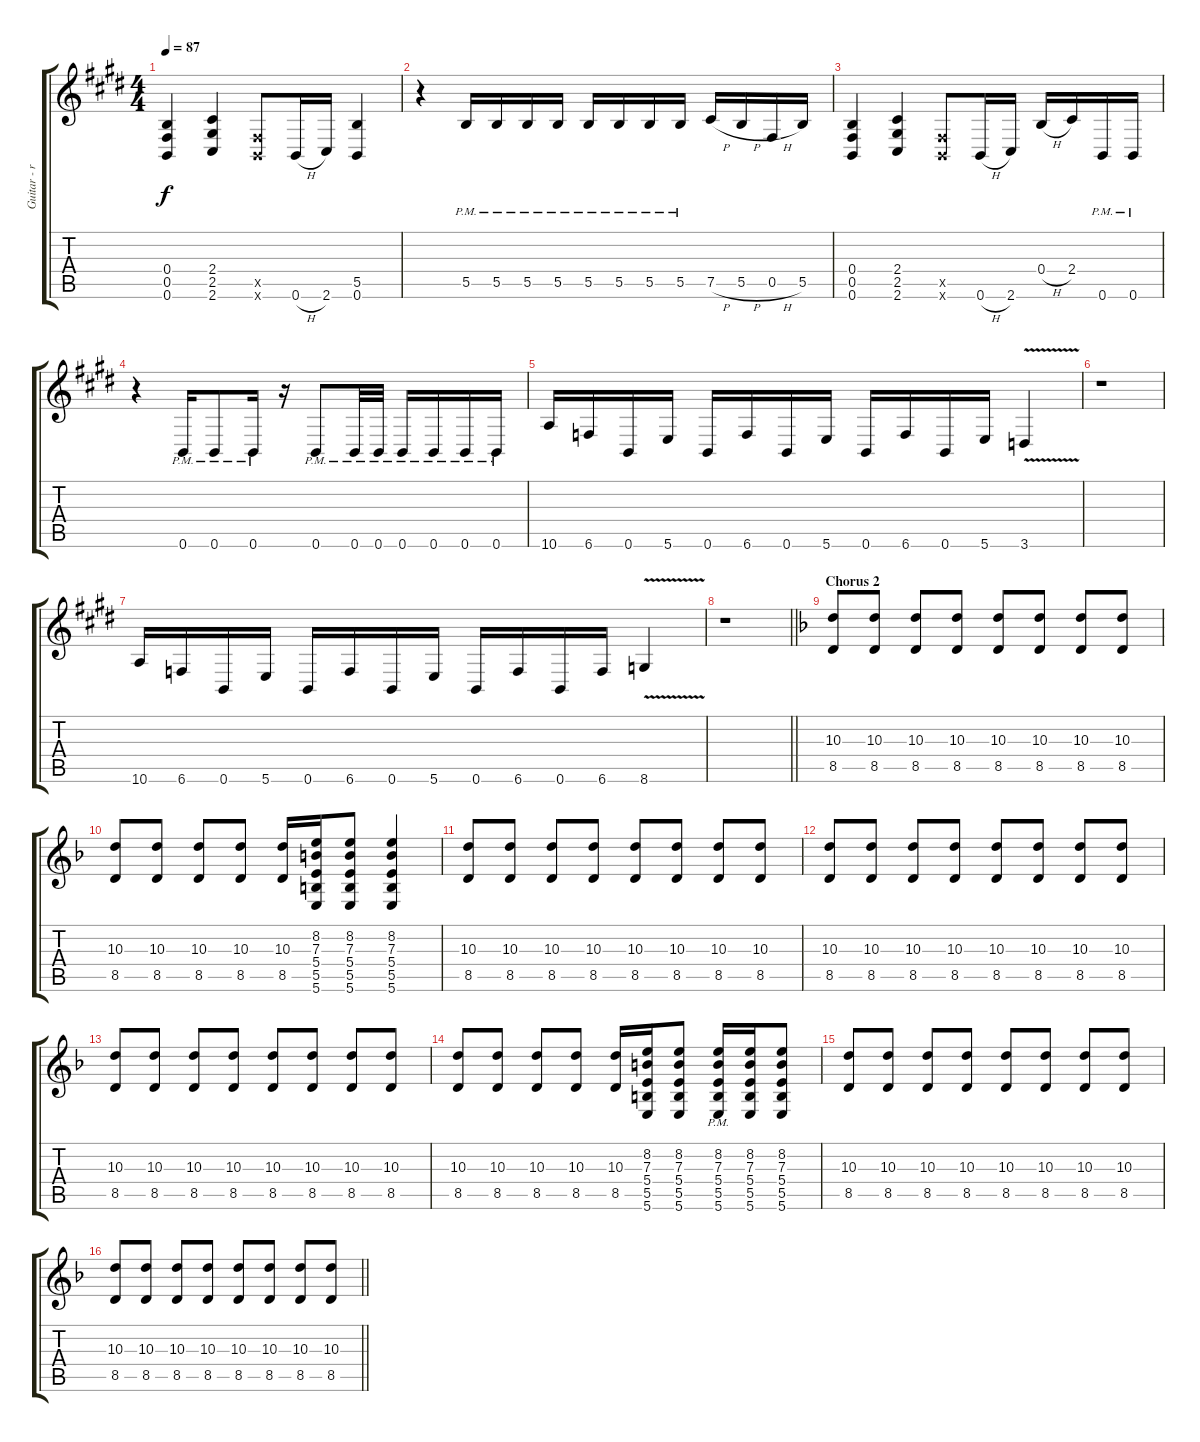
\track ("Guitar - right" "Guitar - r") {instrument distortionguitar}
\staff {score tabs}
\tuning (Db4 Ab3 E3 B2 Gb2 B1) {hide}
\ts (4 4)
\tempo 87
\clef g2
\ks c#minor
(0.4 0.5 0.6).4{dy f} (2.4 2.5 2.6).4 (0.5{x} 0.6{x}).8 0.6{h}.16 2.6.16 (5.5 0.6).4 |
r.4 5.5{pm}.16 5.5{pm}.16 5.5{pm}.16 5.5{pm}.16 5.5{pm}.16 5.5{pm}.16 5.5{pm}.16 5.5{pm}.16 7.5{h}.16 5.5{h}.16 0.5{h}.16 5.5.16 |
(0.4 0.5 0.6).4 (2.4 2.5 2.6).4 (0.5{x} 0.6{x}).8 0.6{h}.16 2.6.16 0.4{h}.16 2.4.16 0.6{pm}.16 0.6{pm}.16 |
r.4 0.6{pm}.16 0.6{pm}.8 0.6{pm}.16 r.16 0.6{pm}.8 0.6{pm}.32 0.6{pm}.32 0.6{pm}.16 0.6{pm}.16 0.6{pm}.16 0.6{pm}.16 |
10.6.16 6.6.16 0.6.16 5.6.16 0.6.16 6.6.16 0.6.16 5.6.16 0.6.16 6.6.16 0.6.16 5.6.16 3.6{v}.4 |
r.1 |
10.6.16 6.6.16 0.6.16 5.6.16 0.6.16 6.6.16 0.6.16 5.6.16 0.6.16 6.6.16 0.6.16 6.6.16 8.6{v}.4 |
\barLineRight lightlight
r.1 |
\section ("" "Chorus 2")
\ks dminor
(10.3 8.5).8 (10.3 8.5).8 (10.3 8.5).8 (10.3 8.5).8 (10.3 8.5).8 (10.3 8.5).8 (10.3 8.5).8 (10.3 8.5).8 |
(10.3 8.5).8 (10.3 8.5).8 (10.3 8.5).8 (10.3 8.5).8 (10.3 8.5).16 (8.2 7.3 5.4 5.5 5.6).16 (8.2 7.3 5.4 5.5 5.6).8 (8.2 7.3 5.4 5.5 5.6).4 |
(10.3 8.5).8 (10.3 8.5).8 (10.3 8.5).8 (10.3 8.5).8 (10.3 8.5).8 (10.3 8.5).8 (10.3 8.5).8 (10.3 8.5).8 |
(10.3 8.5).8 (10.3 8.5).8 (10.3 8.5).8 (10.3 8.5).8 (10.3 8.5).8 (10.3 8.5).8 (10.3 8.5).8 (10.3 8.5).8 |
(10.3 8.5).8 (10.3 8.5).8 (10.3 8.5).8 (10.3 8.5).8 (10.3 8.5).8 (10.3 8.5).8 (10.3 8.5).8 (10.3 8.5).8 |
(10.3 8.5).8 (10.3 8.5).8 (10.3 8.5).8 (10.3 8.5).8 (10.3 8.5).16 (8.2 7.3 5.4 5.5 5.6).16 (8.2 7.3 5.4 5.5 5.6).8 (8.2{pm} 7.3{pm} 5.4{pm} 5.5{pm} 5.6{pm}).16 (8.2 7.3 5.4 5.5 5.6).16 (8.2 7.3 5.4 5.5 5.6).8 |
(10.3 8.5).8 (10.3 8.5).8 (10.3 8.5).8 (10.3 8.5).8 (10.3 8.5).8 (10.3 8.5).8 (10.3 8.5).8 (10.3 8.5).8 |
\barLineRight lightlight
(10.3 8.5).8 (10.3 8.5).8 (10.3 8.5).8 (10.3 8.5).8 (10.3 8.5).8 (10.3 8.5).8 (10.3 8.5).8 (10.3 8.5).8
